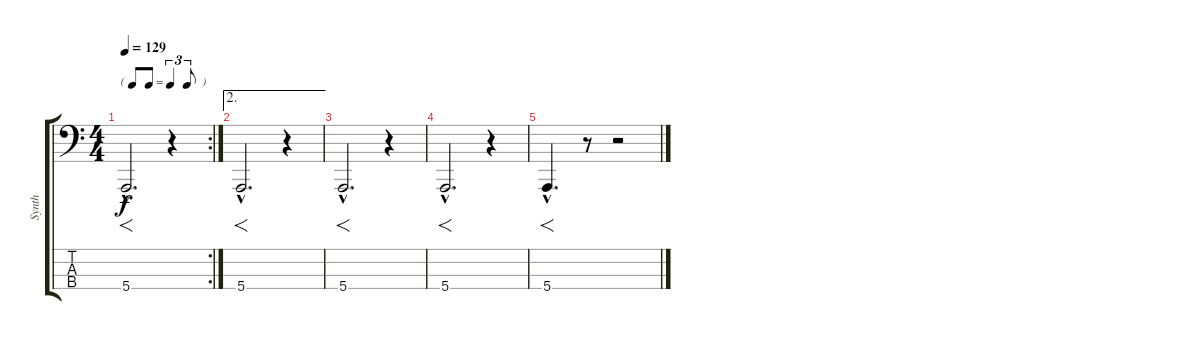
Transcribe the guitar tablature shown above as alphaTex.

\track ("Synth" "Synth") {instrument lead8bassandlead}
\staff {score tabs}
\tuning (G2 D2 A1 E1) {hide}
\rc 2
\ts (4 4)
\tf triplet8th
\tempo 129
\clef f4
\ks c
5.4{hac}.2{f d dy f} r.4 |
\ae 2
5.4{hac}.2{f d} r.4 |
5.4{hac}.2{f d} r.4 |
5.4{hac}.2{f d} r.4 |
5.4{hac}.4{f d} r.8 r.2
